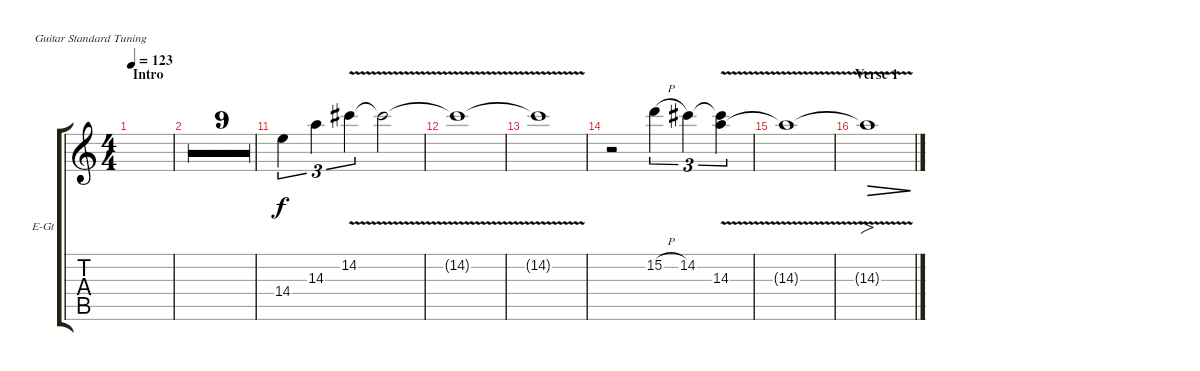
\defaultSystemsLayout 4
\bracketExtendMode groupsimilarinstruments
\firstSystemTrackNameOrientation horizontal
\otherSystemsTrackNameOrientation horizontal
\track ("Electric Guitar 3" "E-Gt") {multiBarRest instrument overdrivenguitar}
\staff {score tabs}
\tuning (E4 B3 G3 D3 A2 E2)
\ts (4 4)
\section ("" "Intro")
\tempo 123
\clef g2
\ks c
|
|
|
|
|
|
|
|
|
|
14.4.4{tu (3 2)} 14.3.4{tu (3 2)} 14.2{v}.4{tu (3 2)} 14.2{v t}.2 |
14.2{v t}.1 |
14.2{v t}.1 |
r.2 15.2{h}.4{tu (3 2)} 14.2.4{tu (3 2)} (14.3{v} 14.2{t}).4{tu (3 2)} |
14.3{v t}.1 |
\section ("" "Verse 1")
14.3{v t}.1{fo dec}
